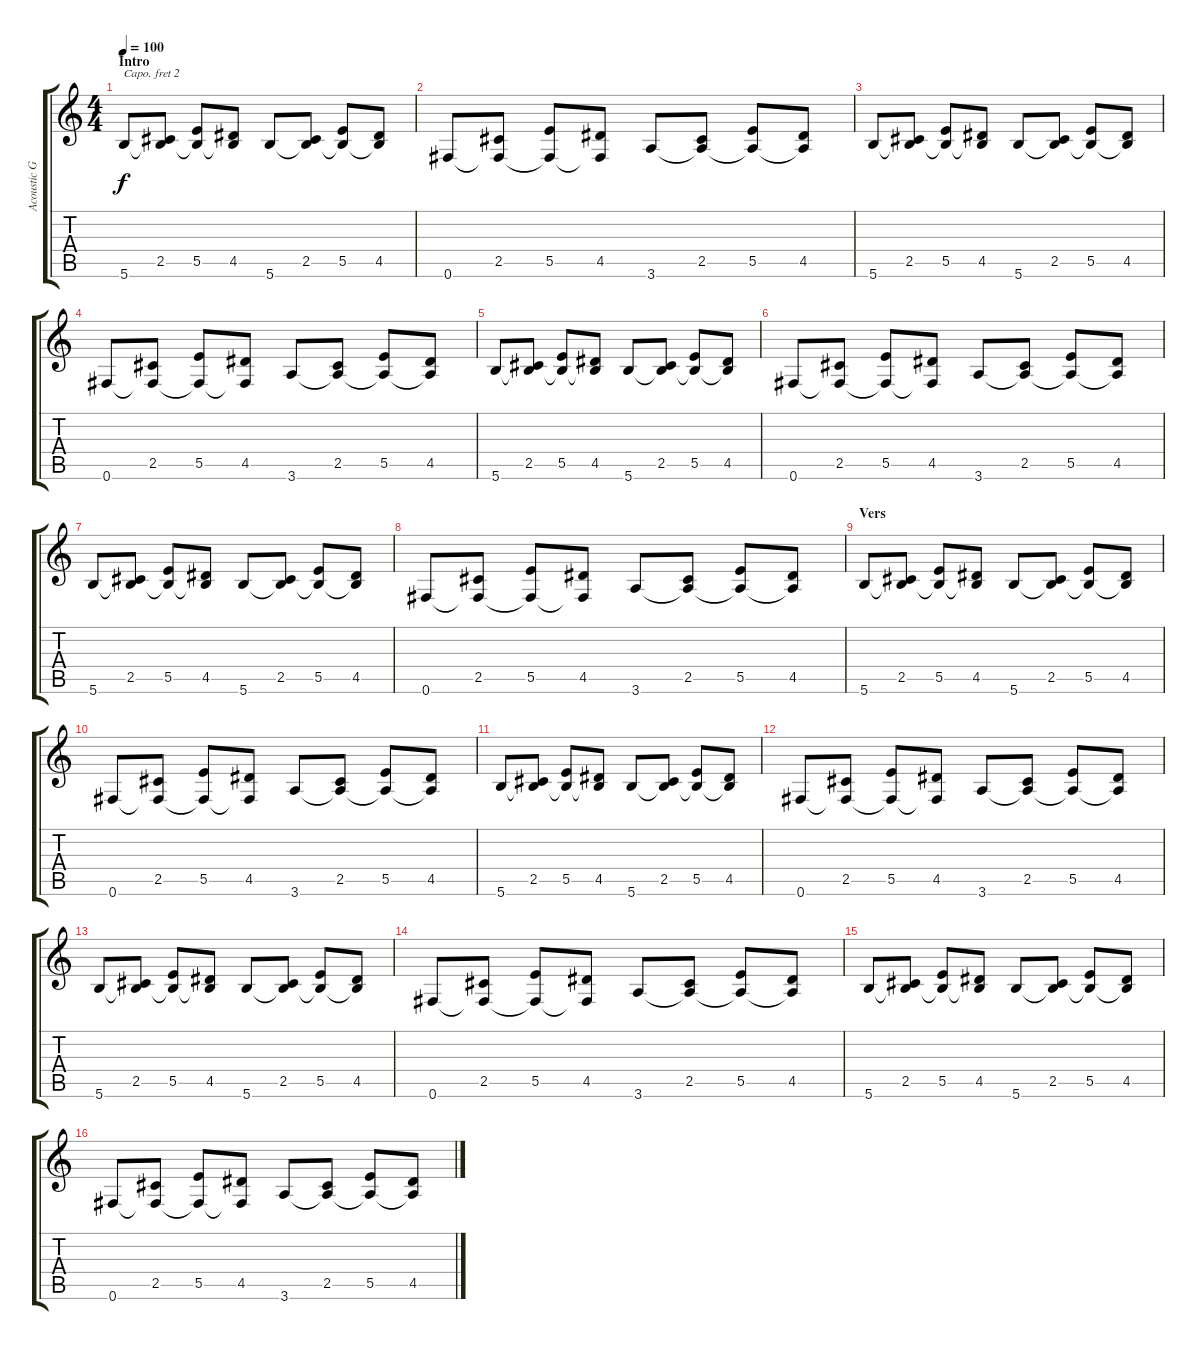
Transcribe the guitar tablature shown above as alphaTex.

\track ("Acoustic Guitar 2" "Acoustic G") {instrument acousticguitarnylon}
\staff {score tabs}
\capo 2
\tuning (E4 B3 G3 D3 A2 E2) {hide}
\ts (4 4)
\section ("" "Intro")
\tempo 100
\clef g2
\ks c
5.6.8{dy f instrument acousticguitarnylon} (2.5 5.6{t}).8 (5.5 5.6{t}).8 (4.5 5.6{t}).8 5.6.8 (2.5 5.6{t}).8 (5.5 5.6{t}).8 (4.5 5.6{t}).8 |
0.6.8 (2.5 0.6{t}).8 (5.5 0.6{t}).8 (4.5 0.6{t}).8 3.6.8 (2.5 3.6{t}).8 (5.5 3.6{t}).8 (4.5 3.6{t}).8 |
5.6.8 (2.5 5.6{t}).8 (5.5 5.6{t}).8 (4.5 5.6{t}).8 5.6.8 (2.5 5.6{t}).8 (5.5 5.6{t}).8 (4.5 5.6{t}).8 |
0.6.8 (2.5 0.6{t}).8 (5.5 0.6{t}).8 (4.5 0.6{t}).8 3.6.8 (2.5 3.6{t}).8 (5.5 3.6{t}).8 (4.5 3.6{t}).8 |
5.6.8 (2.5 5.6{t}).8 (5.5 5.6{t}).8 (4.5 5.6{t}).8 5.6.8 (2.5 5.6{t}).8 (5.5 5.6{t}).8 (4.5 5.6{t}).8 |
0.6.8 (2.5 0.6{t}).8 (5.5 0.6{t}).8 (4.5 0.6{t}).8 3.6.8 (2.5 3.6{t}).8 (5.5 3.6{t}).8 (4.5 3.6{t}).8 |
5.6.8 (2.5 5.6{t}).8 (5.5 5.6{t}).8 (4.5 5.6{t}).8 5.6.8 (2.5 5.6{t}).8 (5.5 5.6{t}).8 (4.5 5.6{t}).8 |
0.6.8 (2.5 0.6{t}).8 (5.5 0.6{t}).8 (4.5 0.6{t}).8 3.6.8 (2.5 3.6{t}).8 (5.5 3.6{t}).8 (4.5 3.6{t}).8 |
\section ("" "Vers")
5.6.8 (2.5 5.6{t}).8 (5.5 5.6{t}).8 (4.5 5.6{t}).8 5.6.8 (2.5 5.6{t}).8 (5.5 5.6{t}).8 (4.5 5.6{t}).8 |
0.6.8 (2.5 0.6{t}).8 (5.5 0.6{t}).8 (4.5 0.6{t}).8 3.6.8 (2.5 3.6{t}).8 (5.5 3.6{t}).8 (4.5 3.6{t}).8 |
5.6.8 (2.5 5.6{t}).8 (5.5 5.6{t}).8 (4.5 5.6{t}).8 5.6.8 (2.5 5.6{t}).8 (5.5 5.6{t}).8 (4.5 5.6{t}).8 |
0.6.8 (2.5 0.6{t}).8 (5.5 0.6{t}).8 (4.5 0.6{t}).8 3.6.8 (2.5 3.6{t}).8 (5.5 3.6{t}).8 (4.5 3.6{t}).8 |
5.6.8 (2.5 5.6{t}).8 (5.5 5.6{t}).8 (4.5 5.6{t}).8 5.6.8 (2.5 5.6{t}).8 (5.5 5.6{t}).8 (4.5 5.6{t}).8 |
0.6.8 (2.5 0.6{t}).8 (5.5 0.6{t}).8 (4.5 0.6{t}).8 3.6.8 (2.5 3.6{t}).8 (5.5 3.6{t}).8 (4.5 3.6{t}).8 |
5.6.8 (2.5 5.6{t}).8 (5.5 5.6{t}).8 (4.5 5.6{t}).8 5.6.8 (2.5 5.6{t}).8 (5.5 5.6{t}).8 (4.5 5.6{t}).8 |
0.6.8 (2.5 0.6{t}).8 (5.5 0.6{t}).8 (4.5 0.6{t}).8 3.6.8 (2.5 3.6{t}).8 (5.5 3.6{t}).8 (4.5 3.6{t}).8
